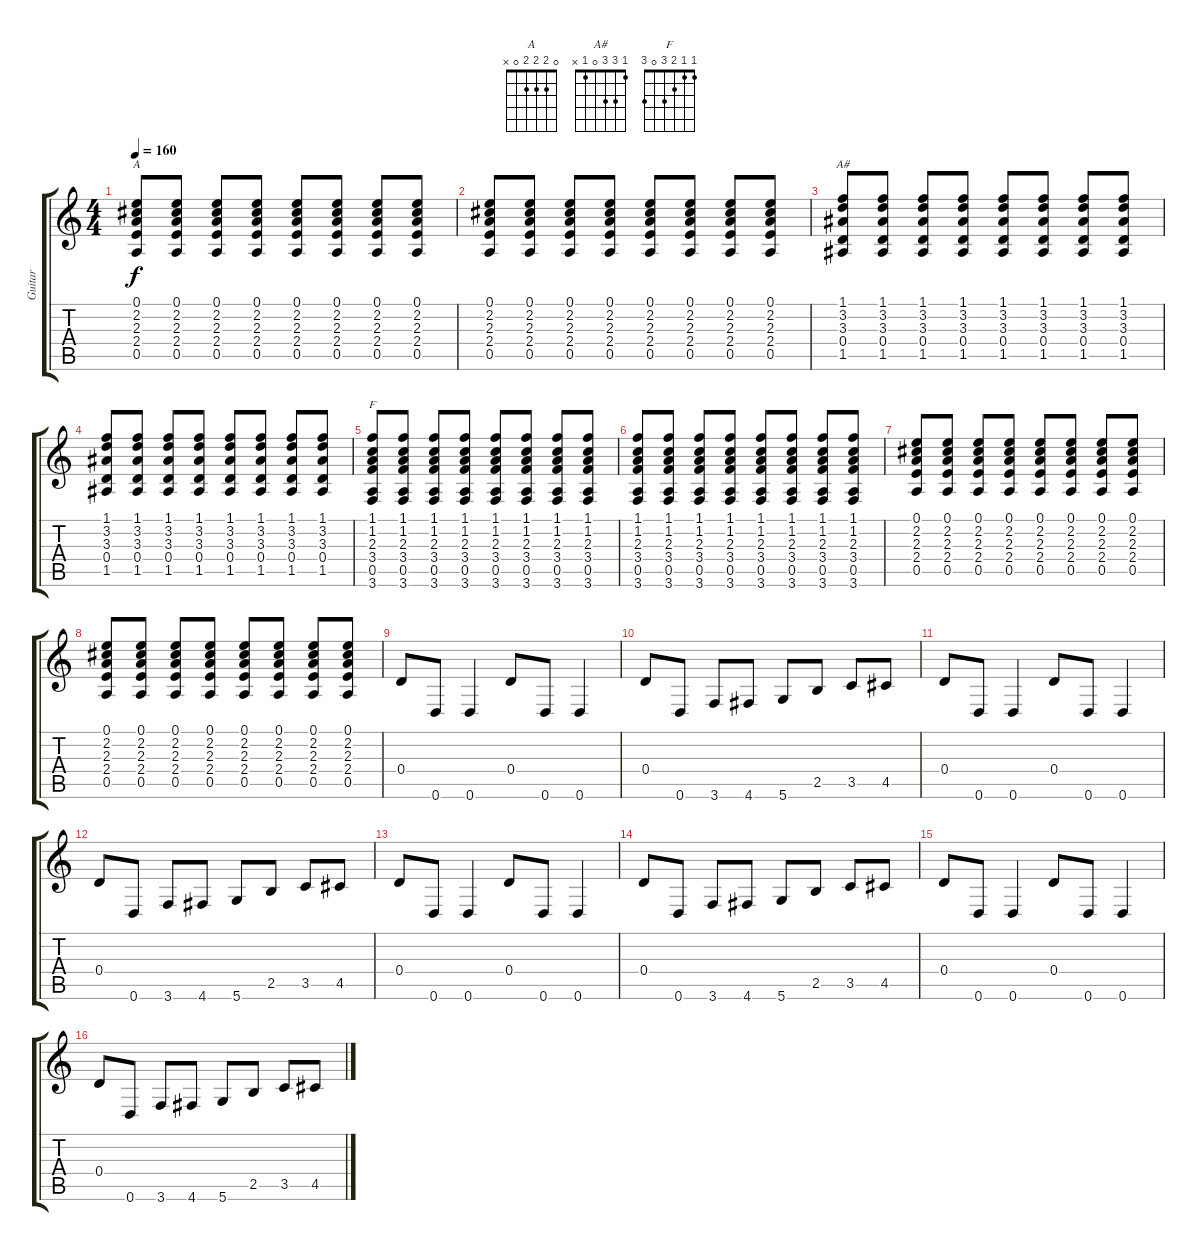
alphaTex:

\track ("Guitar" "Guitar") {instrument distortionguitar}
\staff {score tabs}
\tuning (E4 B3 G3 D3 A2 D2) {hide}
\chord ("A" 0 2 2 2 0 x)
\chord ("A#" 1 3 3 0 1 x)
\chord ("F" 1 1 2 3 0 3)
\ts (4 4)
\tempo 160
\clef g2
\ks c
(0.1 2.2 2.3 2.4 0.5).8{ch "A" dy f} (0.1 2.2 2.3 2.4 0.5).8 (0.1 2.2 2.3 2.4 0.5).8 (0.1 2.2 2.3 2.4 0.5).8 (0.1 2.2 2.3 2.4 0.5).8 (0.1 2.2 2.3 2.4 0.5).8 (0.1 2.2 2.3 2.4 0.5).8 (0.1 2.2 2.3 2.4 0.5).8 |
(0.1 2.2 2.3 2.4 0.5).8 (0.1 2.2 2.3 2.4 0.5).8 (0.1 2.2 2.3 2.4 0.5).8 (0.1 2.2 2.3 2.4 0.5).8 (0.1 2.2 2.3 2.4 0.5).8 (0.1 2.2 2.3 2.4 0.5).8 (0.1 2.2 2.3 2.4 0.5).8 (0.1 2.2 2.3 2.4 0.5).8 |
(1.1 3.2 3.3 0.4 1.5).8{ch "A#"} (1.1 3.2 3.3 0.4 1.5).8 (1.1 3.2 3.3 0.4 1.5).8 (1.1 3.2 3.3 0.4 1.5).8 (1.1 3.2 3.3 0.4 1.5).8 (1.1 3.2 3.3 0.4 1.5).8 (1.1 3.2 3.3 0.4 1.5).8 (1.1 3.2 3.3 0.4 1.5).8 |
(1.1 3.2 3.3 0.4 1.5).8 (1.1 3.2 3.3 0.4 1.5).8 (1.1 3.2 3.3 0.4 1.5).8 (1.1 3.2 3.3 0.4 1.5).8 (1.1 3.2 3.3 0.4 1.5).8 (1.1 3.2 3.3 0.4 1.5).8 (1.1 3.2 3.3 0.4 1.5).8 (1.1 3.2 3.3 0.4 1.5).8 |
(1.1 1.2 2.3 3.4 0.5 3.6).8{ch "F"} (1.1 1.2 2.3 3.4 0.5 3.6).8 (1.1 1.2 2.3 3.4 0.5 3.6).8 (1.1 1.2 2.3 3.4 0.5 3.6).8 (1.1 1.2 2.3 3.4 0.5 3.6).8 (1.1 1.2 2.3 3.4 0.5 3.6).8 (1.1 1.2 2.3 3.4 0.5 3.6).8 (1.1 1.2 2.3 3.4 0.5 3.6).8 |
(1.1 1.2 2.3 3.4 0.5 3.6).8 (1.1 1.2 2.3 3.4 0.5 3.6).8 (1.1 1.2 2.3 3.4 0.5 3.6).8 (1.1 1.2 2.3 3.4 0.5 3.6).8 (1.1 1.2 2.3 3.4 0.5 3.6).8 (1.1 1.2 2.3 3.4 0.5 3.6).8 (1.1 1.2 2.3 3.4 0.5 3.6).8 (1.1 1.2 2.3 3.4 0.5 3.6).8 |
(0.1 2.2 2.3 2.4 0.5).8 (0.1 2.2 2.3 2.4 0.5).8 (0.1 2.2 2.3 2.4 0.5).8 (0.1 2.2 2.3 2.4 0.5).8 (0.1 2.2 2.3 2.4 0.5).8 (0.1 2.2 2.3 2.4 0.5).8 (0.1 2.2 2.3 2.4 0.5).8 (0.1 2.2 2.3 2.4 0.5).8 |
(0.1 2.2 2.3 2.4 0.5).8 (0.1 2.2 2.3 2.4 0.5).8 (0.1 2.2 2.3 2.4 0.5).8 (0.1 2.2 2.3 2.4 0.5).8 (0.1 2.2 2.3 2.4 0.5).8 (0.1 2.2 2.3 2.4 0.5).8 (0.1 2.2 2.3 2.4 0.5).8 (0.1 2.2 2.3 2.4 0.5).8 |
0.4.8 0.6.8 0.6.4 0.4.8 0.6.8 0.6.4 |
0.4.8 0.6.8 3.6.8 4.6.8 5.6.8 2.5.8 3.5.8 4.5.8 |
0.4.8 0.6.8 0.6.4 0.4.8 0.6.8 0.6.4 |
0.4.8 0.6.8 3.6.8 4.6.8 5.6.8 2.5.8 3.5.8 4.5.8 |
0.4.8 0.6.8 0.6.4 0.4.8 0.6.8 0.6.4 |
0.4.8 0.6.8 3.6.8 4.6.8 5.6.8 2.5.8 3.5.8 4.5.8 |
0.4.8 0.6.8 0.6.4 0.4.8 0.6.8 0.6.4 |
0.4.8 0.6.8 3.6.8 4.6.8 5.6.8 2.5.8 3.5.8 4.5.8
